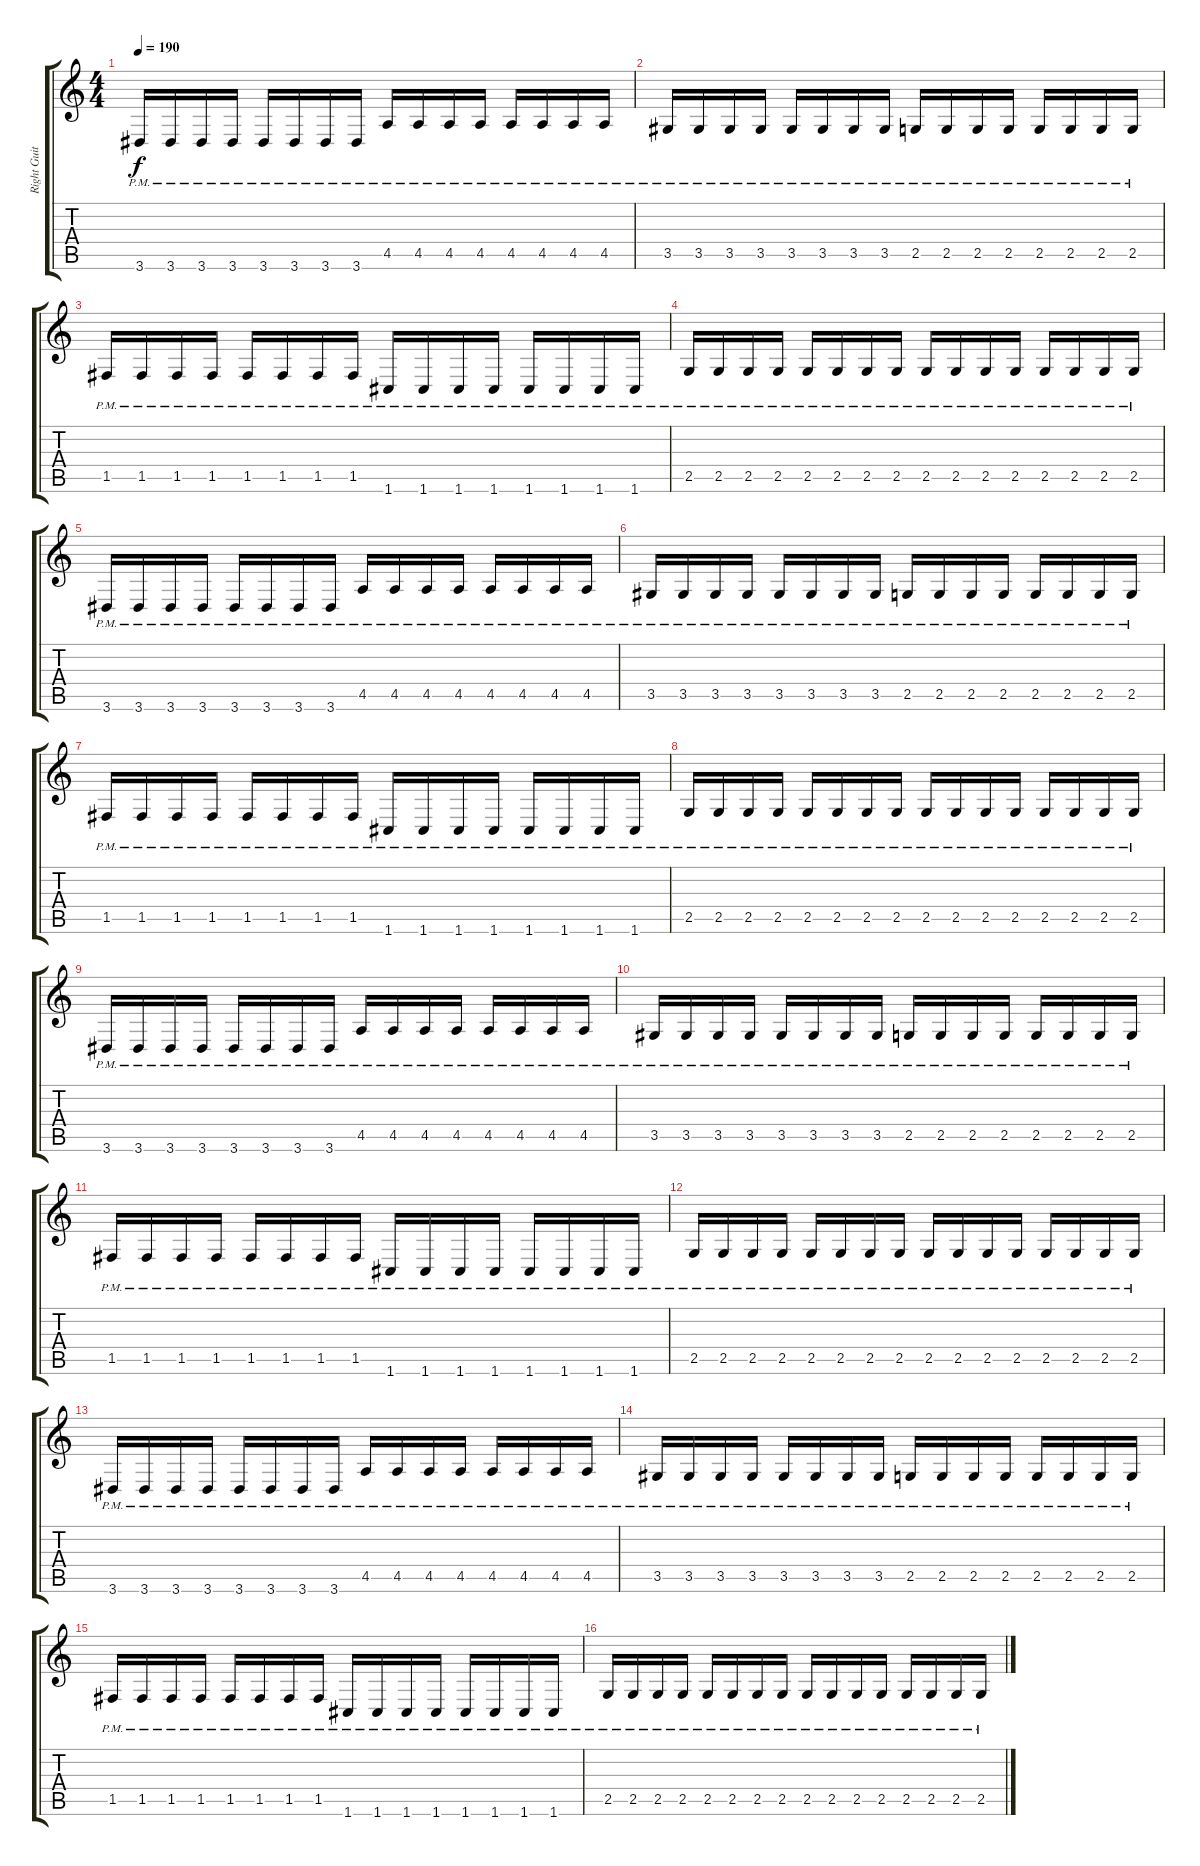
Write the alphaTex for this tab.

\track ("Right Guitar" "Right Guit") {instrument distortionguitar}
\staff {score tabs}
\tuning (C4 G3 Eb3 Bb2 F2 C2) {hide}
\ts (4 4)
\tempo 190
\clef g2
\ks c
3.6{pm}.16{dy f} 3.6{pm}.16 3.6{pm}.16 3.6{pm}.16 3.6{pm}.16 3.6{pm}.16 3.6{pm}.16 3.6{pm}.16 4.5{pm}.16 4.5{pm}.16 4.5{pm}.16 4.5{pm}.16 4.5{pm}.16 4.5{pm}.16 4.5{pm}.16 4.5{pm}.16 |
3.5{pm}.16 3.5{pm}.16 3.5{pm}.16 3.5{pm}.16 3.5{pm}.16 3.5{pm}.16 3.5{pm}.16 3.5{pm}.16 2.5{pm}.16 2.5{pm}.16 2.5{pm}.16 2.5{pm}.16 2.5{pm}.16 2.5{pm}.16 2.5{pm}.16 2.5{pm}.16 |
1.5{pm}.16 1.5{pm}.16 1.5{pm}.16 1.5{pm}.16 1.5{pm}.16 1.5{pm}.16 1.5{pm}.16 1.5{pm}.16 1.6{pm}.16 1.6{pm}.16 1.6{pm}.16 1.6{pm}.16 1.6{pm}.16 1.6{pm}.16 1.6{pm}.16 1.6{pm}.16 |
2.5{pm}.16 2.5{pm}.16 2.5{pm}.16 2.5{pm}.16 2.5{pm}.16 2.5{pm}.16 2.5{pm}.16 2.5{pm}.16 2.5{pm}.16 2.5{pm}.16 2.5{pm}.16 2.5{pm}.16 2.5{pm}.16 2.5{pm}.16 2.5{pm}.16 2.5{pm}.16 |
3.6{pm}.16 3.6{pm}.16 3.6{pm}.16 3.6{pm}.16 3.6{pm}.16 3.6{pm}.16 3.6{pm}.16 3.6{pm}.16 4.5{pm}.16 4.5{pm}.16 4.5{pm}.16 4.5{pm}.16 4.5{pm}.16 4.5{pm}.16 4.5{pm}.16 4.5{pm}.16 |
3.5{pm}.16 3.5{pm}.16 3.5{pm}.16 3.5{pm}.16 3.5{pm}.16 3.5{pm}.16 3.5{pm}.16 3.5{pm}.16 2.5{pm}.16 2.5{pm}.16 2.5{pm}.16 2.5{pm}.16 2.5{pm}.16 2.5{pm}.16 2.5{pm}.16 2.5{pm}.16 |
1.5{pm}.16 1.5{pm}.16 1.5{pm}.16 1.5{pm}.16 1.5{pm}.16 1.5{pm}.16 1.5{pm}.16 1.5{pm}.16 1.6{pm}.16 1.6{pm}.16 1.6{pm}.16 1.6{pm}.16 1.6{pm}.16 1.6{pm}.16 1.6{pm}.16 1.6{pm}.16 |
2.5{pm}.16 2.5{pm}.16 2.5{pm}.16 2.5{pm}.16 2.5{pm}.16 2.5{pm}.16 2.5{pm}.16 2.5{pm}.16 2.5{pm}.16 2.5{pm}.16 2.5{pm}.16 2.5{pm}.16 2.5{pm}.16 2.5{pm}.16 2.5{pm}.16 2.5{pm}.16 |
3.6{pm}.16 3.6{pm}.16 3.6{pm}.16 3.6{pm}.16 3.6{pm}.16 3.6{pm}.16 3.6{pm}.16 3.6{pm}.16 4.5{pm}.16 4.5{pm}.16 4.5{pm}.16 4.5{pm}.16 4.5{pm}.16 4.5{pm}.16 4.5{pm}.16 4.5{pm}.16 |
3.5{pm}.16 3.5{pm}.16 3.5{pm}.16 3.5{pm}.16 3.5{pm}.16 3.5{pm}.16 3.5{pm}.16 3.5{pm}.16 2.5{pm}.16 2.5{pm}.16 2.5{pm}.16 2.5{pm}.16 2.5{pm}.16 2.5{pm}.16 2.5{pm}.16 2.5{pm}.16 |
1.5{pm}.16 1.5{pm}.16 1.5{pm}.16 1.5{pm}.16 1.5{pm}.16 1.5{pm}.16 1.5{pm}.16 1.5{pm}.16 1.6{pm}.16 1.6{pm}.16 1.6{pm}.16 1.6{pm}.16 1.6{pm}.16 1.6{pm}.16 1.6{pm}.16 1.6{pm}.16 |
2.5{pm}.16 2.5{pm}.16 2.5{pm}.16 2.5{pm}.16 2.5{pm}.16 2.5{pm}.16 2.5{pm}.16 2.5{pm}.16 2.5{pm}.16 2.5{pm}.16 2.5{pm}.16 2.5{pm}.16 2.5{pm}.16 2.5{pm}.16 2.5{pm}.16 2.5{pm}.16 |
3.6{pm}.16 3.6{pm}.16 3.6{pm}.16 3.6{pm}.16 3.6{pm}.16 3.6{pm}.16 3.6{pm}.16 3.6{pm}.16 4.5{pm}.16 4.5{pm}.16 4.5{pm}.16 4.5{pm}.16 4.5{pm}.16 4.5{pm}.16 4.5{pm}.16 4.5{pm}.16 |
3.5{pm}.16 3.5{pm}.16 3.5{pm}.16 3.5{pm}.16 3.5{pm}.16 3.5{pm}.16 3.5{pm}.16 3.5{pm}.16 2.5{pm}.16 2.5{pm}.16 2.5{pm}.16 2.5{pm}.16 2.5{pm}.16 2.5{pm}.16 2.5{pm}.16 2.5{pm}.16 |
1.5{pm}.16 1.5{pm}.16 1.5{pm}.16 1.5{pm}.16 1.5{pm}.16 1.5{pm}.16 1.5{pm}.16 1.5{pm}.16 1.6{pm}.16 1.6{pm}.16 1.6{pm}.16 1.6{pm}.16 1.6{pm}.16 1.6{pm}.16 1.6{pm}.16 1.6{pm}.16 |
2.5{pm}.16 2.5{pm}.16 2.5{pm}.16 2.5{pm}.16 2.5{pm}.16 2.5{pm}.16 2.5{pm}.16 2.5{pm}.16 2.5{pm}.16 2.5{pm}.16 2.5{pm}.16 2.5{pm}.16 2.5{pm}.16 2.5{pm}.16 2.5{pm}.16 2.5{pm}.16
